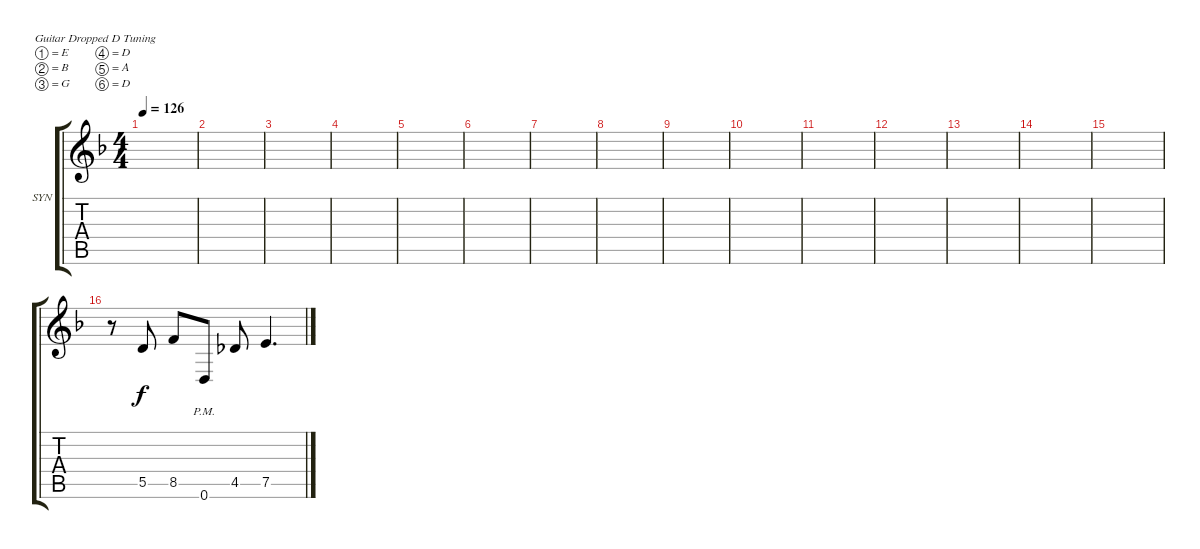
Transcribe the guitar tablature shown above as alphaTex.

\defaultSystemsLayout 4
\bracketExtendMode groupsimilarinstruments
\firstSystemTrackNameOrientation horizontal
\otherSystemsTrackNameOrientation horizontal
\track ("Rhythm Dub" "SYN") {instrument distortionguitar}
\staff {score tabs}
\tuning (E4 B3 G3 D3 A2 D2)
\ts (4 4)
\tempo 126
\clef g2
\ks f
|
|
|
|
|
|
|
|
|
|
|
|
|
|
|
r.8 5.5.8 8.5.8 0.6{pm}.8 4.5.8 7.5.4{d}
